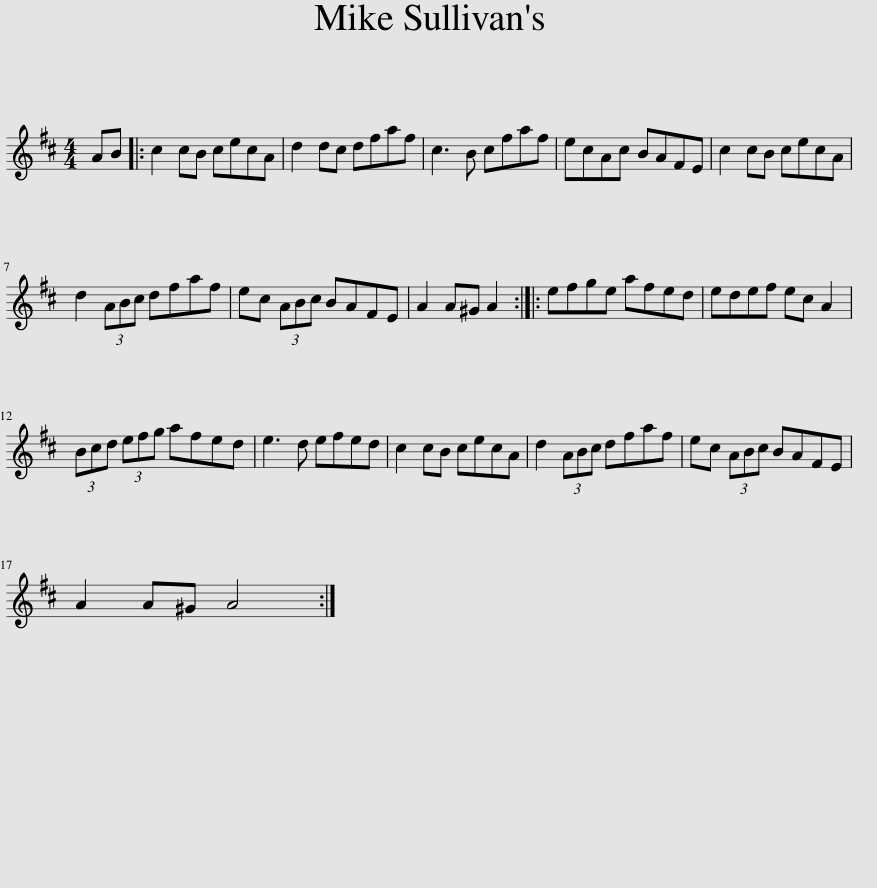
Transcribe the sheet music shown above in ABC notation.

X:1
L:1/8
M:4/4
I:linebreak $
K:D
V:1 treble
V:1
 AB |: c2 cB cecA | d2 dc dfaf | c3 B cfaf | ecAc BAFE | %5
 c2 cB cecA |$ d2 (3ABc dfaf | ec (3ABc BAFE | A2 A^G A2 :: efge afed | %10
 edef ec A2 |$ (3Bcd (3efg afed | e3 d efed | c2 cB cecA | d2 (3ABc dfaf | %15
 ec (3ABc BAFE |$ A2 A^G A4 :| %17
